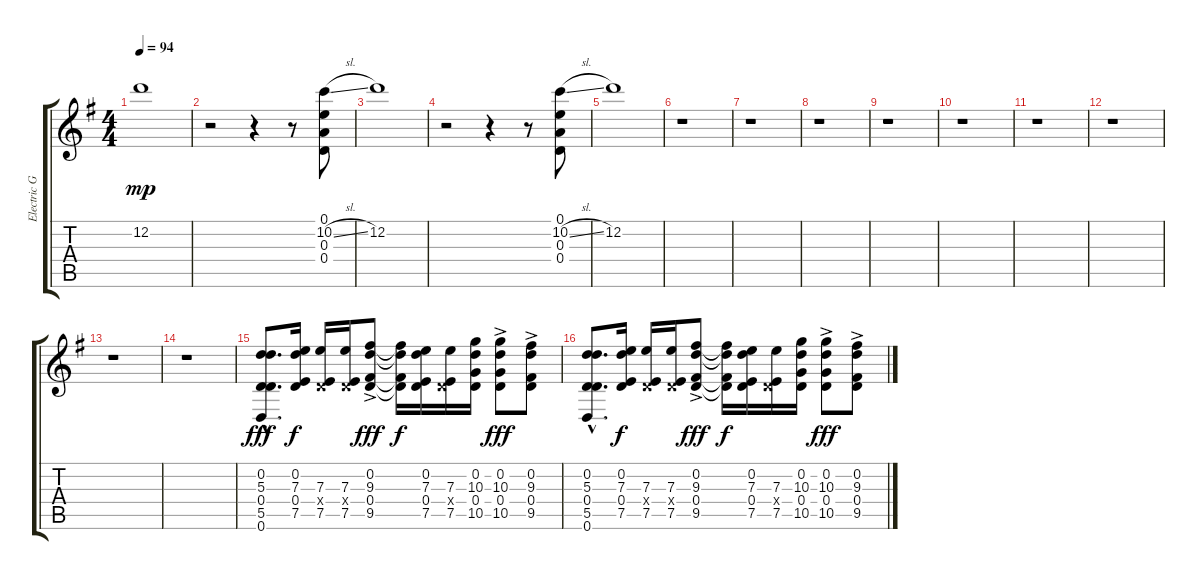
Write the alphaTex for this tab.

\track ("Electric Guitar 2" "Electric G") {instrument distortionguitar}
\staff {score tabs}
\tuning (E4 D4 A3 D3 A2 D2) {hide}
\ts (4 4)
\tempo 94
\clef g2
\ks g
12.2.1{dy mp} |
r.2 r.4 r.8 (0.1 10.2{sl} 0.3 0.4).8 |
12.2.1 |
r.2 r.4 r.8 (0.1 10.2{sl} 0.3 0.4).8 |
12.2.1 |
r.1 |
r.1 |
r.1 |
r.1 |
r.1 |
r.1 |
r.1 |
r.1 |
r.1 |
(0.2{hac} 5.3{hac} 0.4{hac} 5.5{hac} 0.6{hac}).8{d dy fff} (0.2 7.3 0.4 7.5).16{dy f} (7.3 0.4{x} 7.5).16 (7.3 0.4{x} 7.5).16 (0.2{ac} 9.3{ac} 0.4{ac} 9.5{ac}).8{dy fff} (0.2{t} 9.3{t} 0.4{t} 9.5{t}).16{dy f} (0.2 7.3 0.4 7.5).16 (7.3 0.4{x} 7.5).16 (0.2 10.3 0.4 10.5).16 (0.2{ac} 10.3{ac} 0.4{ac} 10.5{ac}).8{dy fff} (0.2{ac} 9.3{ac} 0.4{ac} 9.5{ac}).8 |
(0.2{hac} 5.3{hac} 0.4{hac} 5.5{hac} 0.6{hac}).8{d} (0.2 7.3 0.4 7.5).16{dy f} (7.3 0.4{x} 7.5).16 (7.3 0.4{x} 7.5).16 (0.2{ac} 9.3{ac} 0.4{ac} 9.5{ac}).8{dy fff} (0.2{t} 9.3{t} 0.4{t} 9.5{t}).16{dy f} (0.2 7.3 0.4 7.5).16 (7.3 0.4{x} 7.5).16 (0.2 10.3 0.4 10.5).16 (0.2{ac} 10.3{ac} 0.4{ac} 10.5{ac}).8{dy fff} (0.2{ac} 9.3{ac} 0.4{ac} 9.5{ac}).8
